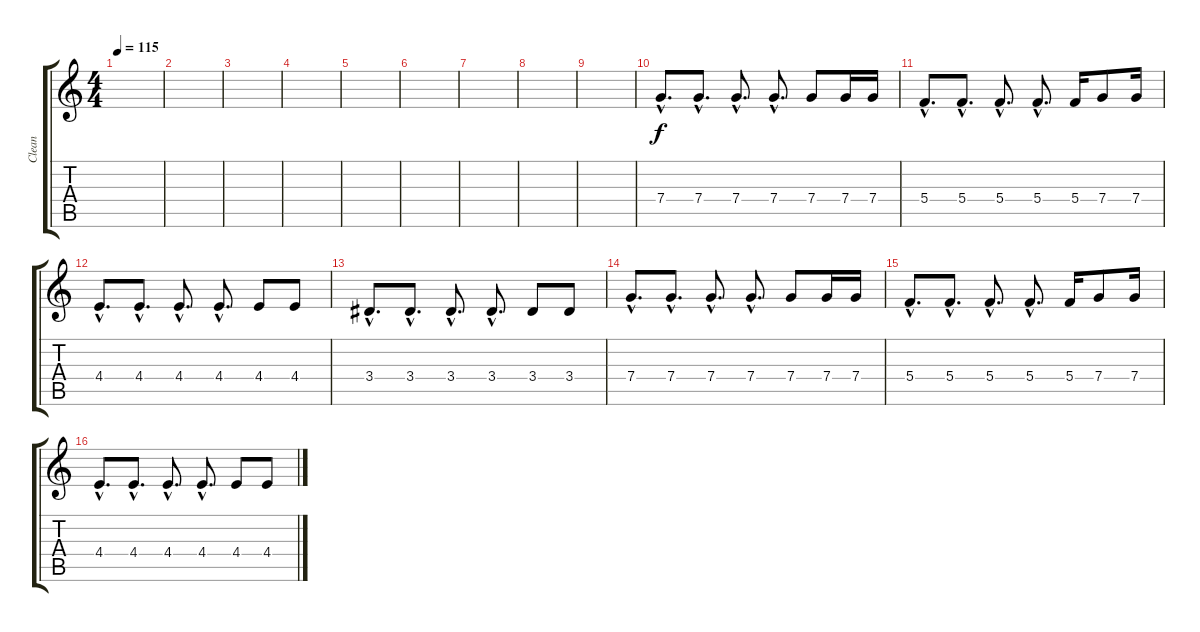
\track ("Clean " "Clean ") {instrument electricguitarmuted}
\staff {score tabs}
\tuning (D4 A3 F3 C3 G2 C2) {hide}
\ts (4 4)
\tempo 115
\clef g2
\ks c
|
|
|
|
|
|
|
|
|
7.4{hac}.8{d} 7.4{hac}.8{d} 7.4{hac}.8{d} 7.4{hac}.8{d} 7.4.8 7.4.16 7.4.16 |
5.4{hac}.8{d} 5.4{hac}.8{d} 5.4{hac}.8{d} 5.4{hac}.8{d} 5.4.16 7.4.8 7.4.16 |
4.4{hac}.8{d} 4.4{hac}.8{d} 4.4{hac}.8{d} 4.4{hac}.8{d} 4.4.8 4.4.8 |
3.4{hac}.8{d} 3.4{hac}.8{d} 3.4{hac}.8{d} 3.4{hac}.8{d} 3.4.8 3.4.8 |
7.4{hac}.8{d} 7.4{hac}.8{d} 7.4{hac}.8{d} 7.4{hac}.8{d} 7.4.8 7.4.16 7.4.16 |
5.4{hac}.8{d} 5.4{hac}.8{d} 5.4{hac}.8{d} 5.4{hac}.8{d} 5.4.16 7.4.8 7.4.16 |
4.4{hac}.8{d} 4.4{hac}.8{d} 4.4{hac}.8{d} 4.4{hac}.8{d} 4.4.8 4.4.8
